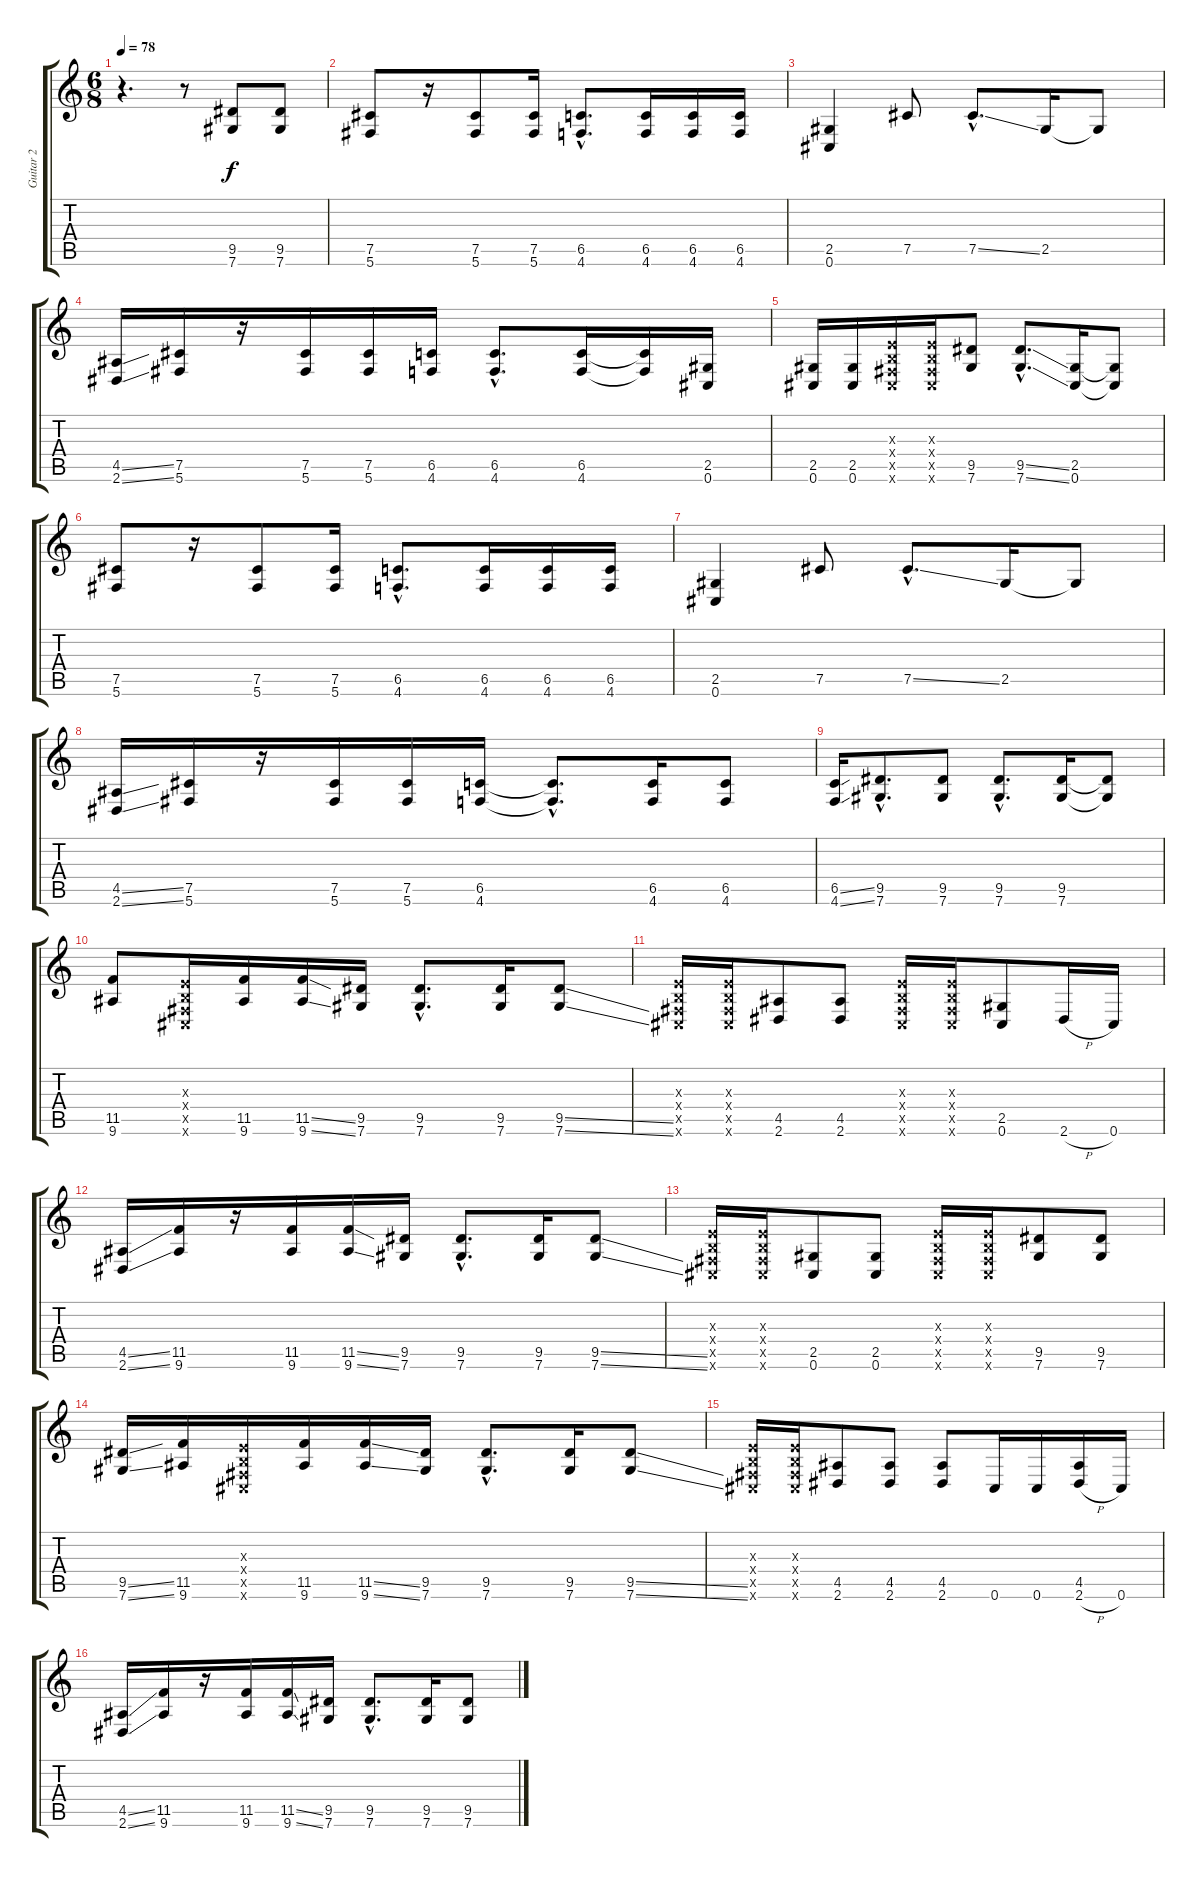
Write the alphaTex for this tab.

\track ("Guitar 2" "Guitar 2") {instrument distortionguitar}
\staff {score tabs}
\tuning (Db4 Ab3 E3 B2 Gb2 Db2) {hide}
\ts (6 8)
\tempo 78
\clef g2
\ks c
r.4{d dy f} r.8 (9.5 7.6).8 (9.5 7.6).8 |
(7.5 5.6).8 r.16 (7.5 5.6).8 (7.5 5.6).16 (6.5{hac} 4.6{hac}).8{d} (6.5 4.6).16 (6.5 4.6).16 (6.5 4.6).16 |
(2.5 0.6).4 7.5.8 7.5{ss hac}.8{d} 2.5.16 2.5{t}.8 |
(4.5{ss} 2.6{ss}).16 (7.5 5.6).16 r.16 (7.5 5.6).16 (7.5 5.6).16 (6.5 4.6).16 (6.5{hac} 4.6{hac}).8{d} (6.5 4.6).16 (6.5{t} 4.6{t}).16 (2.5 0.6).16 |
(2.5 0.6).16 (2.5 0.6).16 (0.3{x} 0.4{x} 0.5{x} 0.6{x}).16 (0.3{x} 0.4{x} 0.5{x} 0.6{x}).16 (9.5 7.6).8 (9.5{ss hac} 7.6{ss hac}).8{d} (2.5 0.6).16 (2.5{t} 0.6{t}).8 |
(7.5 5.6).8 r.16 (7.5 5.6).8 (7.5 5.6).16 (6.5{hac} 4.6{hac}).8{d} (6.5 4.6).16 (6.5 4.6).16 (6.5 4.6).16 |
(2.5 0.6).4 7.5.8 7.5{ss hac}.8{d} 2.5.16 2.5{t}.8 |
(4.5{ss} 2.6{ss}).16 (7.5 5.6).16 r.16 (7.5 5.6).16 (7.5 5.6).16 (6.5 4.6).16 (6.5{hac t} 4.6{hac t}).8{d} (6.5 4.6).16 (6.5 4.6).8 |
(6.5{ss} 4.6{ss}).16 (9.5{hac} 7.6{hac}).8{d} (9.5 7.6).8 (9.5{hac} 7.6{hac}).8{d} (9.5 7.6).16 (9.5{t} 7.6{t}).8 |
(11.5 9.6).8 (0.3{x} 0.4{x} 0.5{x} 0.6{x}).16 (11.5 9.6).16 (11.5{ss} 9.6{ss}).16 (9.5 7.6).16 (9.5{hac} 7.6{hac}).8{d} (9.5 7.6).16 (9.5{ss} 7.6{ss}).8 |
(0.3{x} 0.4{x} 0.5{x} 0.6{x}).16 (0.3{x} 0.4{x} 0.5{x} 0.6{x}).16 (4.5 2.6).8 (4.5 2.6).8 (0.3{x} 0.4{x} 0.5{x} 0.6{x}).16 (0.3{x} 0.4{x} 0.5{x} 0.6{x}).16 (2.5 0.6).8 2.6{h}.16 0.6.16 |
(4.5{ss} 2.6{ss}).16 (11.5 9.6).16 r.16 (11.5 9.6).16 (11.5{ss} 9.6{ss}).16 (9.5 7.6).16 (9.5{hac} 7.6{hac}).8{d} (9.5 7.6).16 (9.5{ss} 7.6{ss}).8 |
(0.3{x} 0.4{x} 0.5{x} 0.6{x}).16 (0.3{x} 0.4{x} 0.5{x} 0.6{x}).16 (2.5 0.6).8 (2.5 0.6).8 (0.3{x} 0.4{x} 0.5{x} 0.6{x}).16 (0.3{x} 0.4{x} 0.5{x} 0.6{x}).16 (9.5 7.6).8 (9.5 7.6).8 |
(9.5{ss} 7.6{ss}).16 (11.5 9.6).16 (0.3{x} 0.4{x} 0.5{x} 0.6{x}).16 (11.5 9.6).16 (11.5{ss} 9.6{ss}).16 (9.5 7.6).16 (9.5{hac} 7.6{hac}).8{d} (9.5 7.6).16 (9.5{ss} 7.6{ss}).8 |
(0.3{x} 0.4{x} 0.5{x} 0.6{x}).16 (0.3{x} 0.4{x} 0.5{x} 0.6{x}).16 (4.5 2.6).8 (4.5 2.6).8 (4.5 2.6).8 0.6.16 0.6.16 (4.5 2.6{h}).16 0.6.16 |
(4.5{ss} 2.6{ss}).16 (11.5 9.6).16 r.16 (11.5 9.6).16 (11.5{ss} 9.6{ss}).16 (9.5 7.6).16 (9.5{hac} 7.6{hac}).8{d} (9.5 7.6).16 (9.5{ss} 7.6{ss}).8
